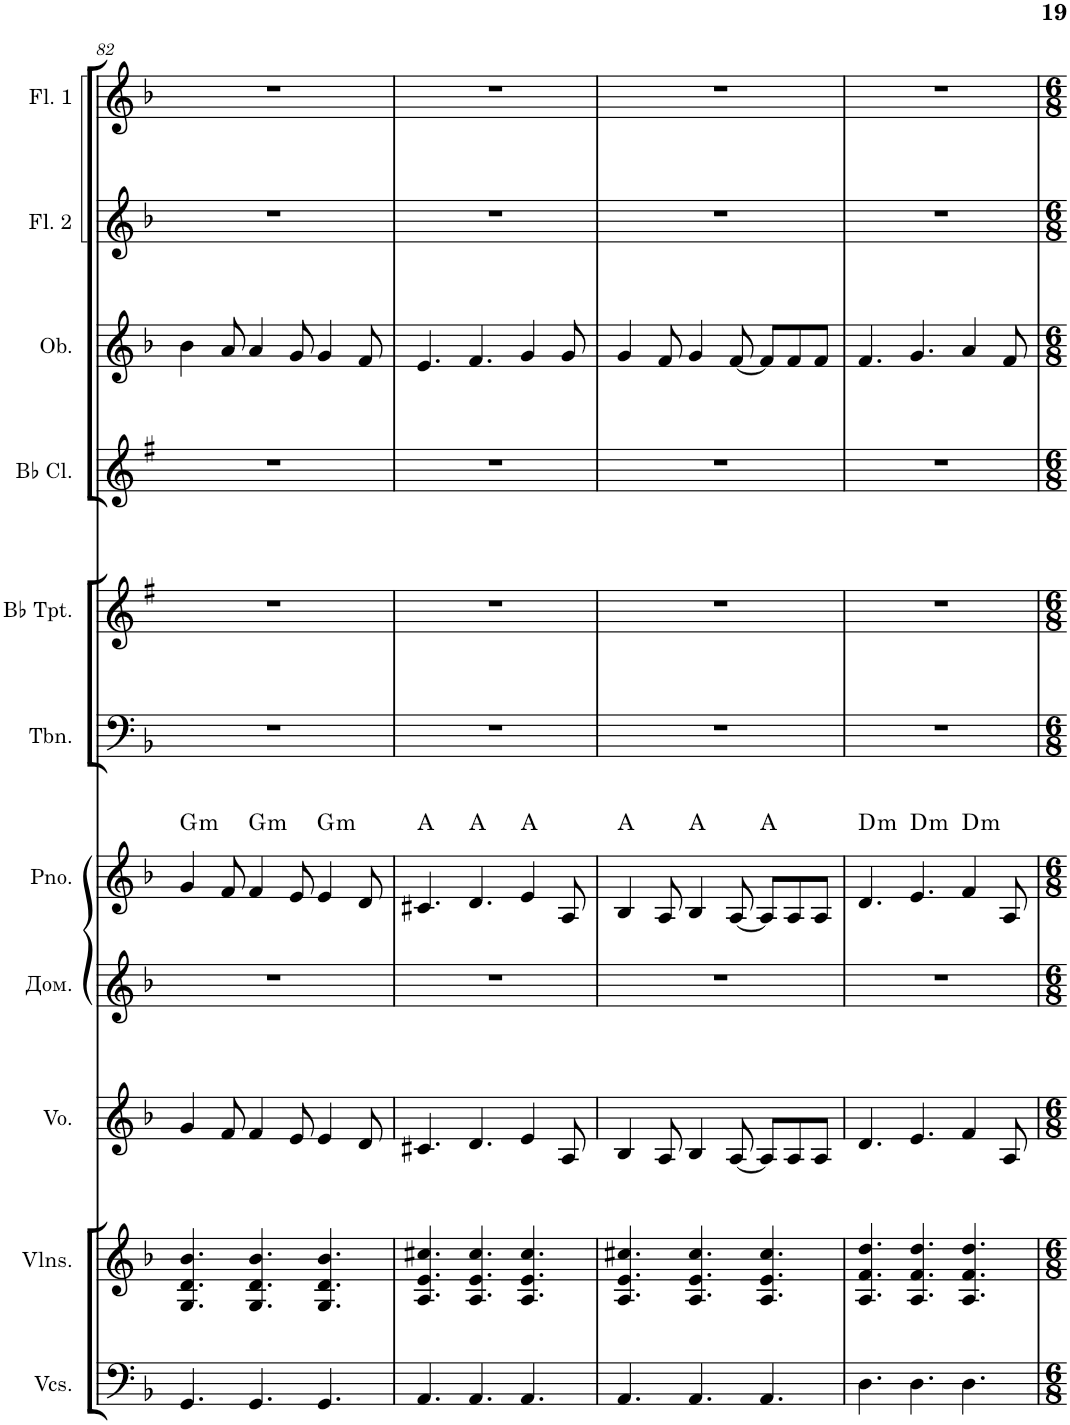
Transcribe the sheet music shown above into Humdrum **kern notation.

**kern	**kern	**kern	**kern	**kern	**harte	**kern	**kern	**kern	**kern	**kern	**kern
*part11	*part10	*part9	*part8	*part7	*part7	*part6	*part5	*part4	*part3	*part2	*part1
*staff11	*staff10	*staff9	*staff8	*staff7	*	*staff6	*staff5	*staff4	*staff3	*staff2	*staff1
*I"Violoncellos	*I"Violins	*I"Voice	*I"Домра	*I"Piano	*	*I"Trombone	*I"Bb Trumpet	*I"Bb Clarinet	*I"Oboe	*I"Flute 2	*I"Flute 1
*I'Vcs.	*I'Vlns.	*I'Vo.	*	*I'Pno.	*	*I'Tbn.	*I'Bb Tpt.	*I'Bb Cl.	*I'Ob.	*I'Fl. 2	*I'Fl. 1
!!LO:PB:g=z
*clefF4	*clefG2	*clefG2	*clefG2	*clefG2	*	*clefF4	*clefG2	*clefG2	*clefG2	*clefG2	*clefG2
*	*	*	*	*	*	*	*Trd1c2	*Trd1c2	*	*	*
*k[b-]	*k[b-]	*k[b-]	*k[b-]	*k[b-]	*	*k[b-]	*k[f#]	*k[f#]	*k[b-]	*k[b-]	*k[b-]
*M9/8	*M9/8	*M9/8	*M9/8	*M9/8	*	*M9/8	*M9/8	*M9/8	*M9/8	*M9/8	*M9/8
=82	=82	=82	=82	=82	=82	=82	=82	=82	=82	=82	=82
!	!	!	!	!	!LO:H:kt=m	!	!	!	!	!	!
4.GG/	4.G/ 4.d/ 4.b-/	4g/	8%9r	4g/	G:min	8%9r	8%9r	8%9r	4b-\	8%9r	8%9r
.	.	8f/	.	8f/	.	.	.	.	8a/	.	.
!	!	!	!	!	!LO:H:kt=m	!	!	!	!	!	!
4.GG/	4.G/ 4.d/ 4.b-/	4f/	.	4f/	G:min	.	.	.	4a/	.	.
.	.	8e/	.	8e/	.	.	.	.	8g/	.	.
!	!	!	!	!	!LO:H:kt=m	!	!	!	!	!	!
4.GG/	4.G/ 4.d/ 4.b-/	4e/	.	4e/	G:min	.	.	.	4g/	.	.
.	.	8d/	.	8d/	.	.	.	.	8f/	.	.
=83	=83	=83	=83	=83	=83	=83	=83	=83	=83	=83	=83
4.AA/	4.A/ 4.e/ 4.cc#X/	4.c#X/	8%9r	4.c#X/	A:maj	8%9r	8%9r	8%9r	4.e/	8%9r	8%9r
4.AA/	4.A/ 4.e/ 4.cc#/	4.d/	.	4.d/	A:maj	.	.	.	4.f/	.	.
4.AA/	4.A/ 4.e/ 4.cc#/	4e/	.	4e/	A:maj	.	.	.	4g/	.	.
.	.	8A/	.	8A/	.	.	.	.	8g/	.	.
=84	=84	=84	=84	=84	=84	=84	=84	=84	=84	=84	=84
4.AA/	4.A/ 4.e/ 4.cc#X/	4B-/	8%9r	4B-/	A:maj	8%9r	8%9r	8%9r	4g/	8%9r	8%9r
.	.	8A/	.	8A/	.	.	.	.	8f/	.	.
4.AA/	4.A/ 4.e/ 4.cc#/	4B-/	.	4B-/	A:maj	.	.	.	4g/	.	.
.	.	[8A/	.	[8A/	.	.	.	.	[8f/	.	.
4.AA/	4.A/ 4.e/ 4.cc#/	8A/L]	.	8A/L]	A:maj	.	.	.	8f/L]	.	.
.	.	8A/	.	8A/	.	.	.	.	8f/	.	.
.	.	8A/J	.	8A/J	.	.	.	.	8f/J	.	.
=85	=85	=85	=85	=85	=85	=85	=85	=85	=85	=85	=85
!	!	!	!	!	!LO:H:kt=m	!	!	!	!	!	!
4.D\	4.A/ 4.f/ 4.dd/	4.d/	8%9r	4.d/	D:min	8%9r	8%9r	8%9r	4.f/	8%9r	8%9r
!	!	!	!	!	!LO:H:kt=m	!	!	!	!	!	!
4.D\	4.A/ 4.f/ 4.dd/	4.e/	.	4.e/	D:min	.	.	.	4.g/	.	.
!	!	!	!	!	!LO:H:kt=m	!	!	!	!	!	!
4.D\	4.A/ 4.f/ 4.dd/	4f/	.	4f/	D:min	.	.	.	4a/	.	.
.	.	8A/	.	8A/	.	.	.	.	8f/	.	.
=	=	=	=	=	=	=	=	=	=	=	=
*-	*-	*-	*-	*-	*-	*-	*-	*-	*-	*-	*-
